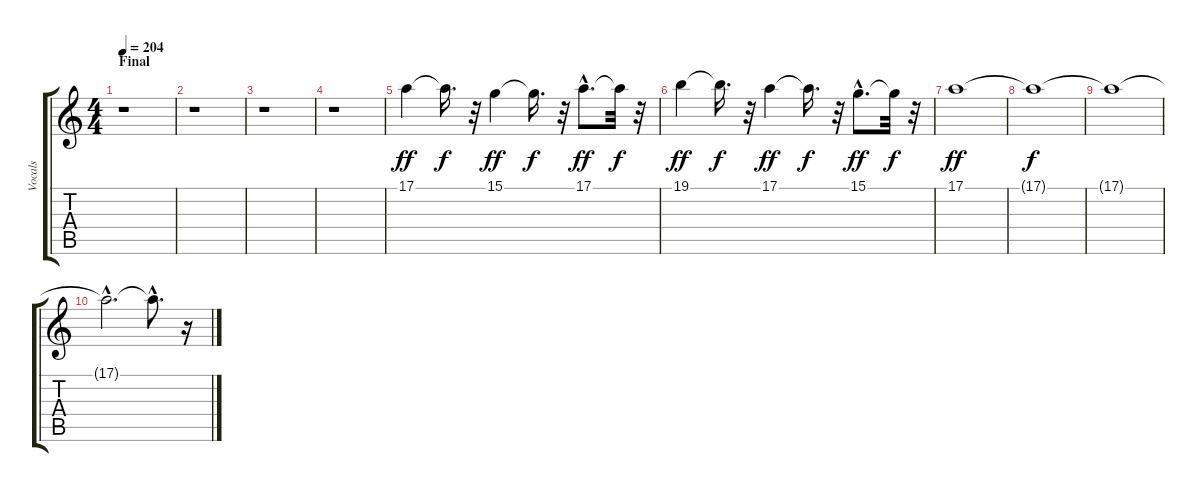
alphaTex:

\track ("Vocals" "Vocals") {instrument synthvoice}
\staff {score tabs}
\tuning (E4 B3 G3 D3 A2 E2) {hide}
\ts (4 4)
\section ("" "Final")
\tempo 204
\clef g2
\ks c
r.1{dy f} |
r.1 |
r.1 |
r.1 |
17.1.4{dy ff} 17.1{t}.16{d dy f} r.32 15.1.4{dy ff} 15.1{t}.16{d dy f} r.32 17.1{hac}.8{d dy ff} 17.1{t}.32{dy f} r.32 |
19.1.4{dy ff} 19.1{t}.16{d dy f} r.32 17.1.4{dy ff} 17.1{t}.16{d dy f} r.32 15.1{hac}.8{d dy ff} 15.1{t}.32{dy f} r.32 |
17.1.1{dy ff} |
17.1{t}.1{dy f} |
17.1{t}.1 |
17.1{hac t}.2{d} 17.1{hac t}.8{d} r.16
